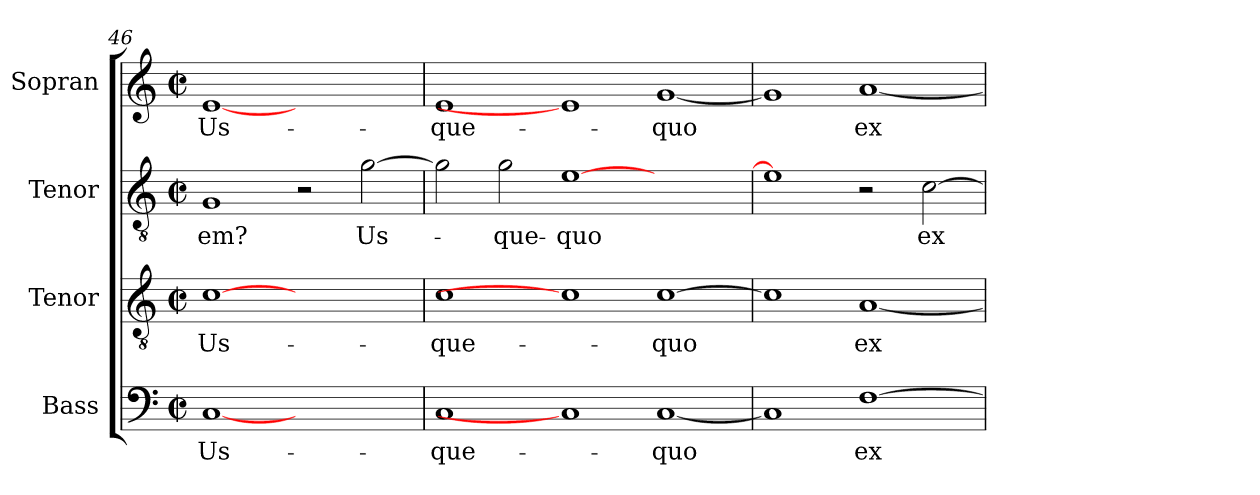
**kern	**text	**kern	**text	**kern	**text	**kern	**text
*part4	*part4	*part3	*part3	*part2	*part2	*part1	*part1
*staff4	*staff4	*staff3	*staff3	*staff2	*staff2	*staff1	*staff1
*I"Bass	*	*I"Tenor	*	*I"Tenor	*	*I"Sopran	*
*	*	*I'Tenor	*	*	*	*	*
*clefF4	*	*clefGv2	*	*clefGv2	*	*clefG2	*
*	*	*ITrd7c12	*	*ITrd7c12	*	*	*
*k[]	*	*k[]	*	*k[]	*	*k[]	*
*M2/2	*	*M2/2	*	*M2/2	*	*M2/2	*
*met(c|)	*	*met(c|)	*	*met(c|)	*	*met(c|)	*
=46	=46	=46	=46	=46	=46	=46	=46
!	!LO:LY:b:color=#000000	!	!	!	!	!	!
!	!	!	!LO:LY:b:color=#000000	!	!	!	!
!	!	!	!	!	!LO:LY:b:color=#000000	!	!
!	!	!	!	!	!	!	!LO:LY:b:color=#000000
[1Ci	Us-	[1Ci	Us-	1GGi	-em?	[1ei	Us-
1ryy	.	1ryy	.	2r	.	1ryy	.
!	!	!	!	!	!LO:LY:b:color=#000000	!	!
.	.	.	.	[>2Gi\	Us-	.	.
=47	=47	=47	=47	=47	=47	=47	=47
!	!LO:LY:b:color=#000000	!	!	!	!	!	!
!	!	!	!LO:LY:b:color=#000000	!	!	!	!
!	!	!	!	!	!	!	!LO:LY:b:color=#000000
1Ci	-que-	1Ci	-que-	2Gi\]	.	1ei	-que-
!	!	!	!	!	!LO:LY:b:color=#000000	!	!
.	.	.	.	2Gi\	-que-	.	.
!	!	!	!	!	!LO:LY:b:color=#000000	!	!
1Ci]	.	1Ci]	.	[>1Ei	-quo	1ei]	.
!	!LO:LY:b:color=#000000	!	!	!	!	!	!
!	!	!	!LO:LY:b:color=#000000	!	!	!	!
!	!	!	!	!	!	!	!LO:LY:b:color=#000000
[<1Ci	-quo	[>1Ci	-quo	1ryy	.	[<1gi	-quo
=48	=48	=48	=48	=48	=48	=48	=48
1Ci]	.	1Ci]	.	1Ei]	.	1gi]	.
!	!LO:LY:b:color=#000000	!	!	!	!	!	!
!	!	!	!LO:LY:b:color=#000000	!	!	!	!
!	!	!	!	!	!	!	!LO:LY:b:color=#000000
[>1Fi	ex-	[<1AAi	ex-	2r	.	[<1ai	ex-
!	!	!	!	!	!LO:LY:b:color=#000000	!	!
.	.	.	.	[>2Ci\	ex-	.	.
=	=	=	=	=	=	=	=
*-	*-	*-	*-	*-	*-	*-	*-
